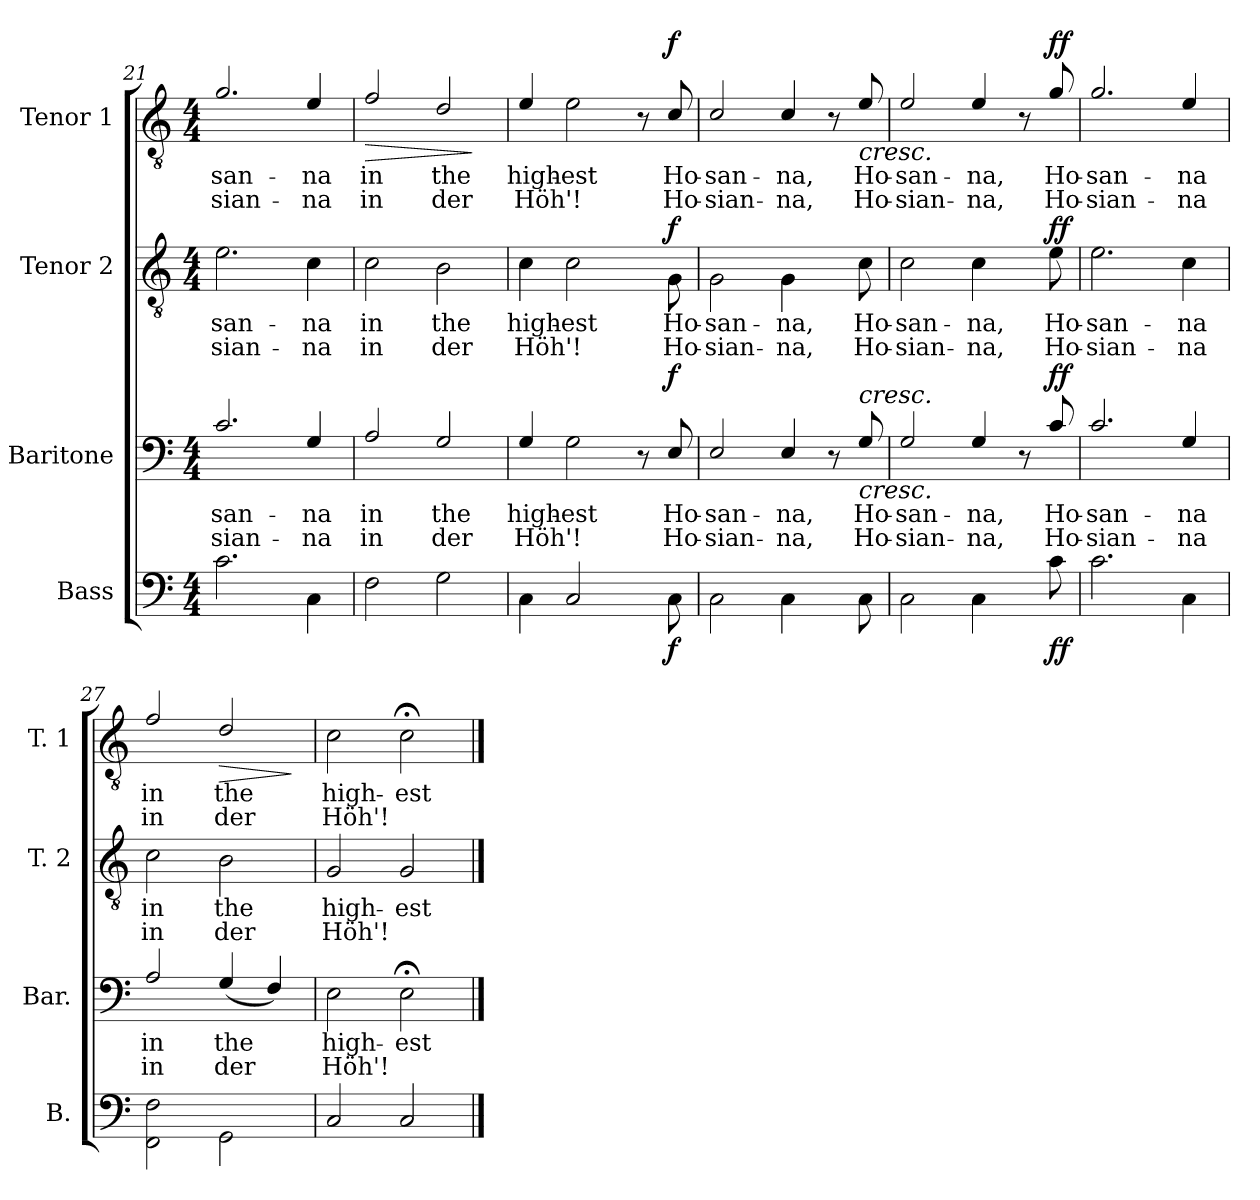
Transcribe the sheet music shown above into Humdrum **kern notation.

**kern	**dynam	**kern	**text	**text	**dynam	**kern	**text	**text	**dynam	**kern	**text	**text	**dynam
*part4	*part4	*part3	*part3	*part3	*part3	*part2	*part2	*part2	*part2	*part1	*part1	*part1	*part1
*staff4	*staff4	*staff3	*staff3	*staff3	*staff3	*staff2	*staff2	*staff2	*staff2	*staff1	*staff1	*staff1	*staff1
*I"Bass	*	*I"Baritone	*	*	*	*I"Tenor 2	*	*	*	*I"Tenor 1	*	*	*
*I'B.	*	*I'Bar.	*	*	*	*I'T. 2	*	*	*	*I'T. 1	*	*	*
*clefF4	*	*clefF4	*	*	*	*clefGv2	*	*	*	*clefGv2	*	*	*
*k[]	*	*k[]	*	*	*	*k[]	*	*	*	*k[]	*	*	*
*M4/4	*	*M4/4	*	*	*	*M4/4	*	*	*	*M4/4	*	*	*
=21	=21	=21	=21	=21	=21	=21	=21	=21	=21	=21	=21	=21	=21
!	!	!	!LO:LY:b	!LO:LY:b	!	!	!LO:LY:b	!LO:LY:b	!	!	!LO:LY:b	!LO:LY:b	!
2.c\	.	2.c/	-san-	-sian-	.	2.e\	-san-	-sian-	.	2.g/	-san-	-sian-	.
!	!	!	!LO:LY:b	!LO:LY:b	!	!	!LO:LY:b	!LO:LY:b	!	!	!LO:LY:b	!LO:LY:b	!
4C\	.	4G/	-na	-na	.	4c\	-na	-na	.	4e/	-na	-na	.
!!LO:LB:g=z
=22	=22	=22	=22	=22	=22	=22	=22	=22	=22	=22	=22	=22	=22
!	!	!	!LO:LY:b	!LO:LY:b	!	!	!LO:LY:b	!LO:LY:b	!	!	!LO:LY:b	!LO:LY:b	!LO:HP:b
2F\	.	2A/	in	in	.	2c\	in	in	.	2f/	in	in	>
!	!	!	!LO:LY:b	!LO:LY:b	!	!	!LO:LY:b	!LO:LY:b	!	!	!LO:LY:b	!LO:LY:b	!
2G\	.	2G/	the	der	.	2B\	the	der	.	2d/	the	der	.
.	.	.	.	.	.	.	.	.	.	.	.	.	]
=23	=23	=23	=23	=23	=23	=23	=23	=23	=23	=23	=23	=23	=23
!	!	!	!LO:LY:b	!LO:LY:b	!	!	!LO:LY:b	!LO:LY:b	!	!	!LO:LY:b	!LO:LY:b	!
4C\	.	4G/	high-	Höh'!	.	4c\	high-	Höh'!	.	4e/	high-	Höh'!	.
!	!	!	!LO:LY:b	!	!	!	!LO:LY:b	!	!	!	!LO:LY:b	!	!
2C/	.	2G\	-est	.	.	2c\	-est	.	.	2e\	-est	.	.
8ryy	.	8r	.	.	.	8ryy	.	.	.	8r	.	.	.
!	!LO:DY:b	!	!LO:LY:b	!LO:LY:b	!LO:DY:b	!	!LO:LY:b	!LO:LY:b	!LO:DY:b	!	!LO:LY:b	!LO:LY:b	!LO:DY:b
8C\	f	8E/	Ho-	Ho-	f	8G\	Ho-	Ho-	f	8c/	Ho-	Ho-	f
=24	=24	=24	=24	=24	=24	=24	=24	=24	=24	=24	=24	=24	=24
!	!	!	!LO:LY:b	!LO:LY:b	!	!	!LO:LY:b	!LO:LY:b	!	!	!LO:LY:b	!LO:LY:b	!
2C\	.	2E/	-san-	-sian-	.	2G\	-san-	-sian-	.	2c/	-san-	-sian-	.
!	!	!	!LO:LY:b	!LO:LY:b	!	!	!LO:LY:b	!LO:LY:b	!	!	!LO:LY:b	!LO:LY:b	!
4C\	.	4E/	-na,	-na,	.	4G\	-na,	-na,	.	4c/	-na,	-na,	.
8ryy	.	8r	.	.	.	8ryy	.	.	.	8r	.	.	.
!	!	!	!	!	!	!	!	!	!	!LO:TX:b:i:t=cresc.	!	!	!
!	!	!LO:TX:a:i:t=cresc.	!	!	!	!	!	!	!	!	!	!	!
!	!	!LO:TX:b:i:t=cresc.	!	!	!	!	!	!	!	!	!	!	!
!	!	!	!LO:LY:b	!LO:LY:b	!	!	!LO:LY:b	!LO:LY:b	!	!	!LO:LY:b	!LO:LY:b	!
8C\	.	8G/	Ho-	Ho-	.	8c\	Ho-	Ho-	.	8e/	Ho-	Ho-	.
=25	=25	=25	=25	=25	=25	=25	=25	=25	=25	=25	=25	=25	=25
!	!	!	!LO:LY:b	!LO:LY:b	!	!	!LO:LY:b	!LO:LY:b	!	!	!LO:LY:b	!LO:LY:b	!
2C\	.	2G/	-san-	-sian-	.	2c\	-san-	-sian-	.	2e/	-san-	-sian-	.
!	!	!	!LO:LY:b	!LO:LY:b	!	!	!LO:LY:b	!LO:LY:b	!	!	!LO:LY:b	!LO:LY:b	!
4C\	.	4G/	-na,	-na,	.	4c\	-na,	-na,	.	4e/	-na,	-na,	.
8ryy	.	8r	.	.	.	8ryy	.	.	.	8r	.	.	.
!	!LO:DY:b	!	!LO:LY:b	!LO:LY:b	!LO:DY:b	!	!LO:LY:b	!LO:LY:b	!LO:DY:b	!	!LO:LY:b	!LO:LY:b	!LO:DY:b
8c\	ff	8c/	Ho-	Ho-	ff	8e\	Ho-	Ho-	ff	8g/	Ho-	Ho-	ff
=26	=26	=26	=26	=26	=26	=26	=26	=26	=26	=26	=26	=26	=26
!	!	!	!LO:LY:b	!LO:LY:b	!	!	!LO:LY:b	!LO:LY:b	!	!	!LO:LY:b	!LO:LY:b	!
2.c\	.	2.c/	-san-	-sian-	.	2.e\	-san-	-sian-	.	2.g/	-san-	-sian-	.
!	!	!	!LO:LY:b	!LO:LY:b	!	!	!LO:LY:b	!LO:LY:b	!	!	!LO:LY:b	!LO:LY:b	!
4C\	.	4G/	-na	-na	.	4c\	-na	-na	.	4e/	-na	-na	.
=27	=27	=27	=27	=27	=27	=27	=27	=27	=27	=27	=27	=27	=27
!	!	!	!LO:LY:b	!LO:LY:b	!	!	!LO:LY:b	!LO:LY:b	!	!	!LO:LY:b	!LO:LY:b	!
2FF\ 2F\	.	2A/	in	in	.	2c\	in	in	.	2f/	in	in	.
!	!	!	!LO:LY:b	!LO:LY:b	!	!	!LO:LY:b	!LO:LY:b	!	!	!LO:LY:b	!LO:LY:b	!LO:HP:b
2GG\	.	(4G/	the	der	.	2B\	the	der	.	2d/	the	der	>
.	.	4F/)	.	.	.	.	.	.	.	.	.	.	.
.	.	.	.	.	.	.	.	.	.	.	.	.	]
=28	=28	=28	=28	=28	=28	=28	=28	=28	=28	=28	=28	=28	=28
!	!	!	!LO:LY:b	!LO:LY:b	!	!	!LO:LY:b	!LO:LY:b	!	!	!LO:LY:b	!LO:LY:b	!
2C/	.	2E\	high-	Höh'!	.	2G/	high-	Höh'!	.	2c\	high-	Höh'!	.
!	!	!	!LO:LY:b	!	!	!	!LO:LY:b	!	!	!	!LO:LY:b	!	!
2C/	.	2E;<\	-est	.	.	2G/	-est	.	.	2c;<\	-est	.	.
==	==	==	==	==	==	==	==	==	==	==	==	==	==
*-	*-	*-	*-	*-	*-	*-	*-	*-	*-	*-	*-	*-	*-
